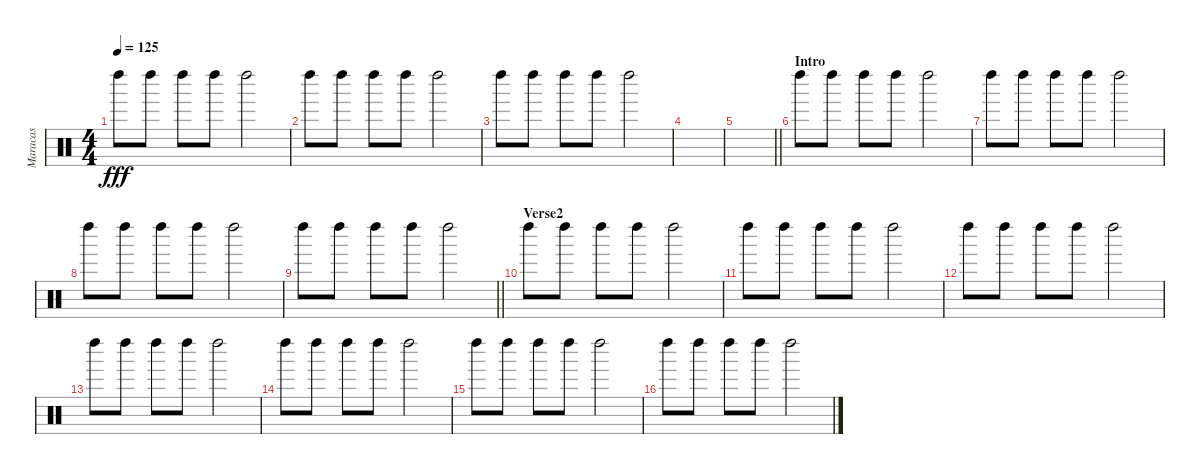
\track ("Maracas" "Maracas") {instrument percussion}
\staff {score}
\articulation defaults
\ts (4 4)
\tempo 125
\clef neutral
\ks c "Left Maraca (hit)".8{dy fff volume 16} "Left Maraca (hit)".8 "Left Maraca (hit)".8 "Left Maraca (hit)".8 "Left Maraca (hit)".2
|
"Left Maraca (hit)".8{volume 16} "Left Maraca (hit)".8 "Left Maraca (hit)".8 "Left Maraca (hit)".8 "Left Maraca (hit)".2 |
"Left Maraca (hit)".8{volume 16} "Left Maraca (hit)".8 "Left Maraca (hit)".8 "Left Maraca (hit)".8 "Left Maraca (hit)".2 |
|
\barLineRight lightlight
|
\section ("" "Intro")
"Left Maraca (hit)".8{volume 16} "Left Maraca (hit)".8 "Left Maraca (hit)".8 "Left Maraca (hit)".8 "Left Maraca (hit)".2 |
"Left Maraca (hit)".8{volume 16} "Left Maraca (hit)".8 "Left Maraca (hit)".8 "Left Maraca (hit)".8 "Left Maraca (hit)".2 |
"Left Maraca (hit)".8{volume 16} "Left Maraca (hit)".8 "Left Maraca (hit)".8 "Left Maraca (hit)".8 "Left Maraca (hit)".2 |
\barLineRight lightlight "Left Maraca (hit)".8{volume 16} "Left Maraca (hit)".8 "Left Maraca (hit)".8 "Left Maraca (hit)".8 "Left Maraca (hit)".2
|
\section ("" "Verse2")
"Left Maraca (hit)".8{volume 13} "Left Maraca (hit)".8 "Left Maraca (hit)".8 "Left Maraca (hit)".8 "Left Maraca (hit)".2 |
"Left Maraca (hit)".8{volume 13} "Left Maraca (hit)".8 "Left Maraca (hit)".8 "Left Maraca (hit)".8 "Left Maraca (hit)".2 |
"Left Maraca (hit)".8{volume 13} "Left Maraca (hit)".8 "Left Maraca (hit)".8 "Left Maraca (hit)".8 "Left Maraca (hit)".2 |
"Left Maraca (hit)".8{volume 13} "Left Maraca (hit)".8 "Left Maraca (hit)".8 "Left Maraca (hit)".8 "Left Maraca (hit)".2 |
"Left Maraca (hit)".8{volume 13} "Left Maraca (hit)".8 "Left Maraca (hit)".8 "Left Maraca (hit)".8 "Left Maraca (hit)".2 |
"Left Maraca (hit)".8{volume 13} "Left Maraca (hit)".8 "Left Maraca (hit)".8 "Left Maraca (hit)".8 "Left Maraca (hit)".2 |
"Left Maraca (hit)".8{volume 13} "Left Maraca (hit)".8 "Left Maraca (hit)".8 "Left Maraca (hit)".8 "Left Maraca (hit)".2
